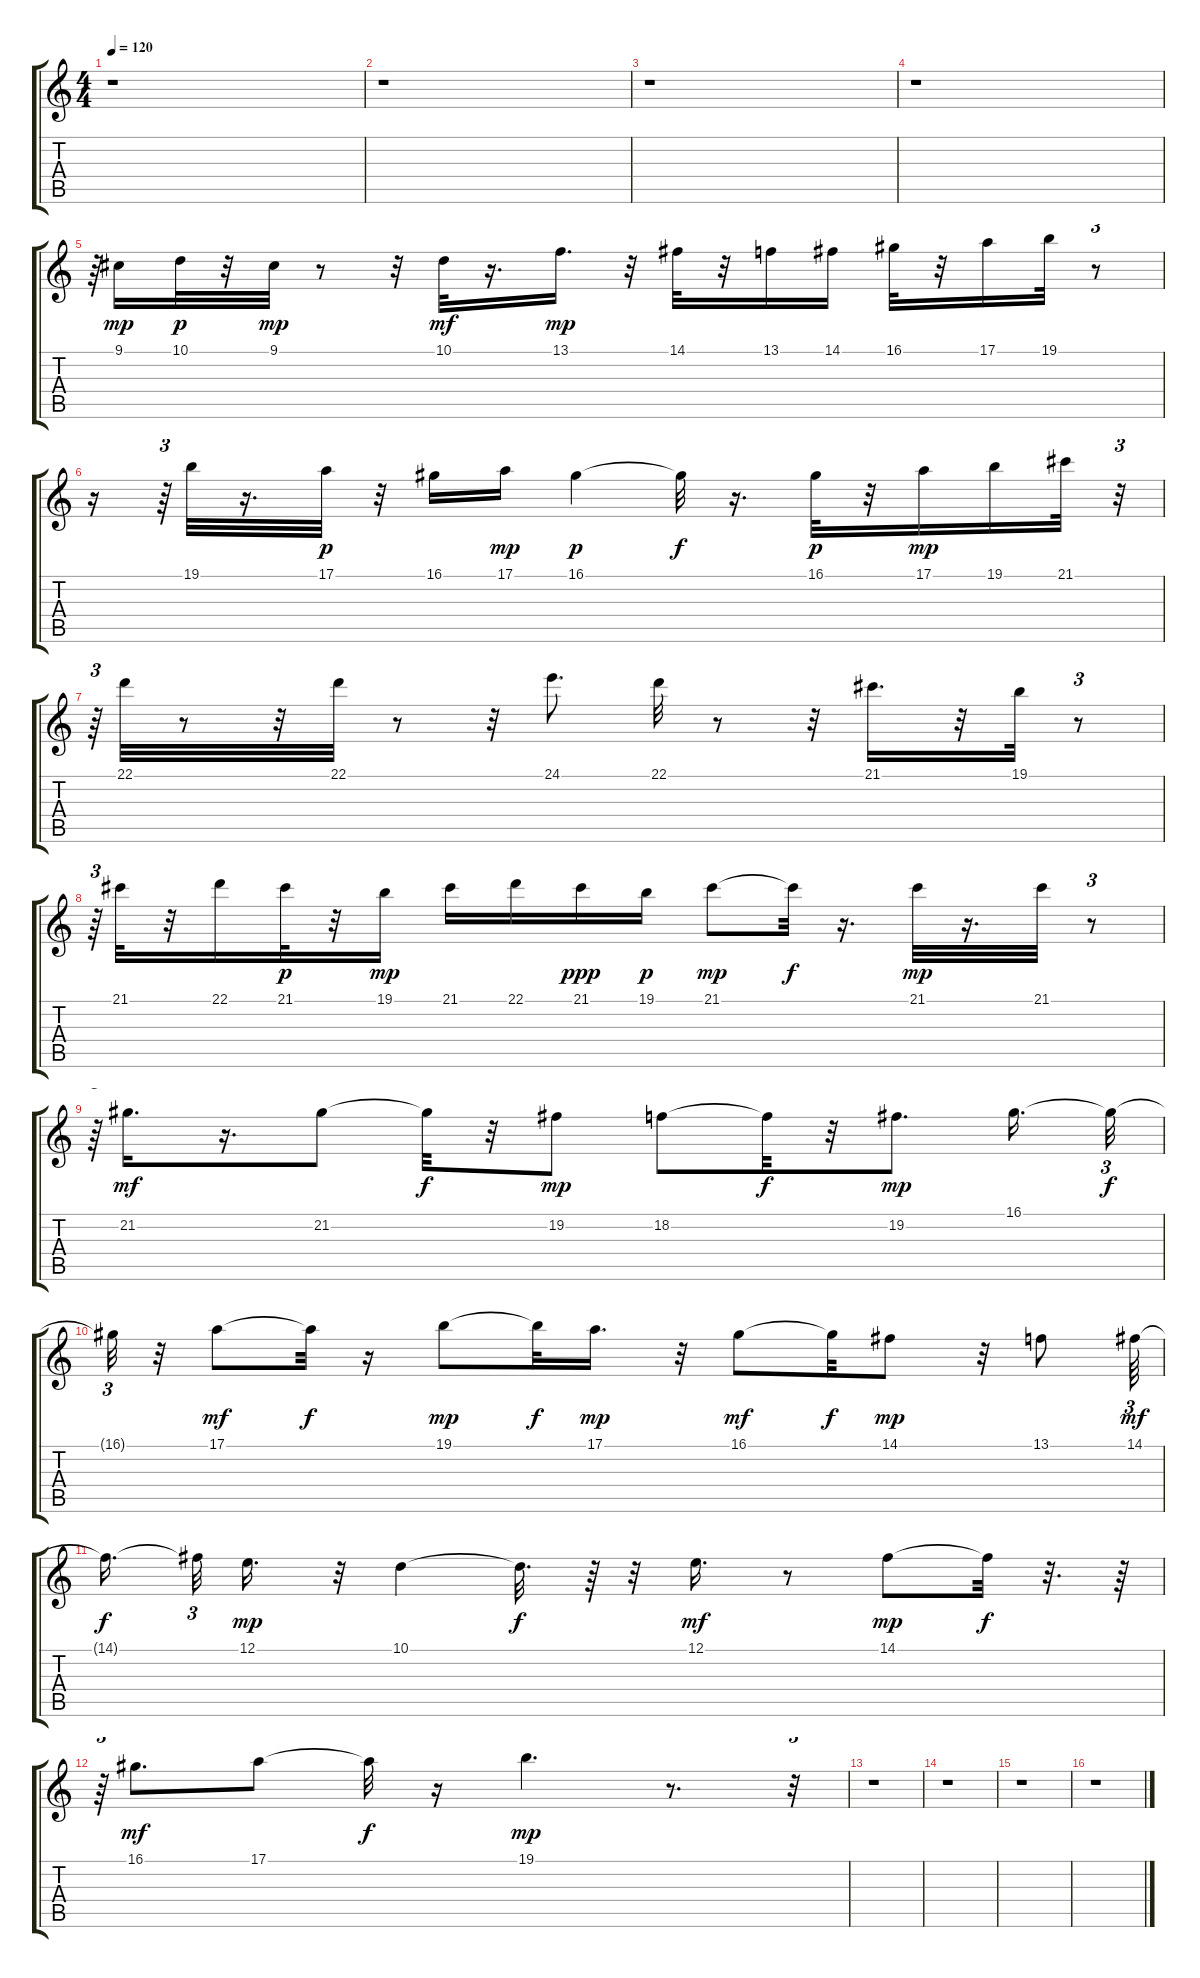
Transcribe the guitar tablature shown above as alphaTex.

\track "" {instrument pad4choir}
\staff {score tabs}
\tuning (E4 B3 G3 D3 A2 E2) {hide}
\ts (4 4)
\tempo 120
\clef g2
\ks c
r.1{dy mp} |
r.1 |
r.1 |
r.1 |
r.64{tu (3 2)} 9.1.16 10.1.32{dy p} r.32 9.1.32{dy mp} r.8 r.32 10.1.32{dy mf} r.16{d} 13.1.16{d dy mp} r.32 14.1.32 r.32 13.1.16 14.1.16 16.1.32 r.32 17.1.16 19.1.32 r.8{tu (3 2)} |
r.16 r.64{tu (3 2)} 19.1.32 r.16{d} 17.1.32{dy p} r.32 16.1.16 17.1.16{dy mp} 16.1.4{dy p} 16.1{t}.32{dy f} r.16{d} 16.1.32{dy p} r.32 17.1.16{dy mp} 19.1.16 21.1.32 r.32{tu (3 2)} |
r.64{tu (3 2)} 22.1.32 r.8 r.32 22.1.32 r.8 r.32 24.1.8{d} 22.1.32 r.8 r.32 21.1.16{d} r.32 19.1.32 r.8{tu (3 2)} |
r.64{tu (3 2)} 21.1.32 r.32 22.1.16 21.1.32{dy p} r.32 19.1.16{dy mp} 21.1.16 22.1.16 21.1.16{dy ppp} 19.1.16{dy p} 21.1.8{dy mp} 21.1{t}.32{dy f} r.16{d} 21.1.32{dy mp} r.16{d} 21.1.32 r.8{tu (3 2)} |
r.64{tu (3 2)} 21.2.16{d dy mf} r.16{d} 21.2.8 21.2{t}.32{dy f} r.32 19.2.8{dy mp} 18.2.8 18.2{t}.32{dy f} r.32 19.2.8{d dy mp} 16.1.16{d} 16.1{t}.32{tu (3 2) dy f} |
16.1{t}.32{tu (3 2)} r.32 17.1.8{dy mf} 17.1{t}.32{dy f} r.16 19.1.8{dy mp} 19.1{t}.32{dy f} 17.1.16{d dy mp} r.32 16.1.8{dy mf} 16.1{t}.32{dy f} 14.1.8{dy mp} r.32 13.1.8 14.1.64{tu (3 2) dy mf} |
14.1{t}.16{d dy f beam splitsecondary} 14.1{t}.32{tu (3 2)} 12.1.16{d dy mp} r.32 10.1.4 10.1{t}.32{d dy f} r.64 r.32 12.1.16{d dy mf} r.8 14.1.8{dy mp} 14.1{t}.32{dy f} r.32{d} r.64 |
r.64{tu (3 2)} 16.1.8{d dy mf} 17.1.8 17.1{t}.32{dy f} r.16 19.1.4{d dy mp} r.8{d} r.32{tu (3 2)} |
r.1 |
r.1 |
r.1 |
r.1
